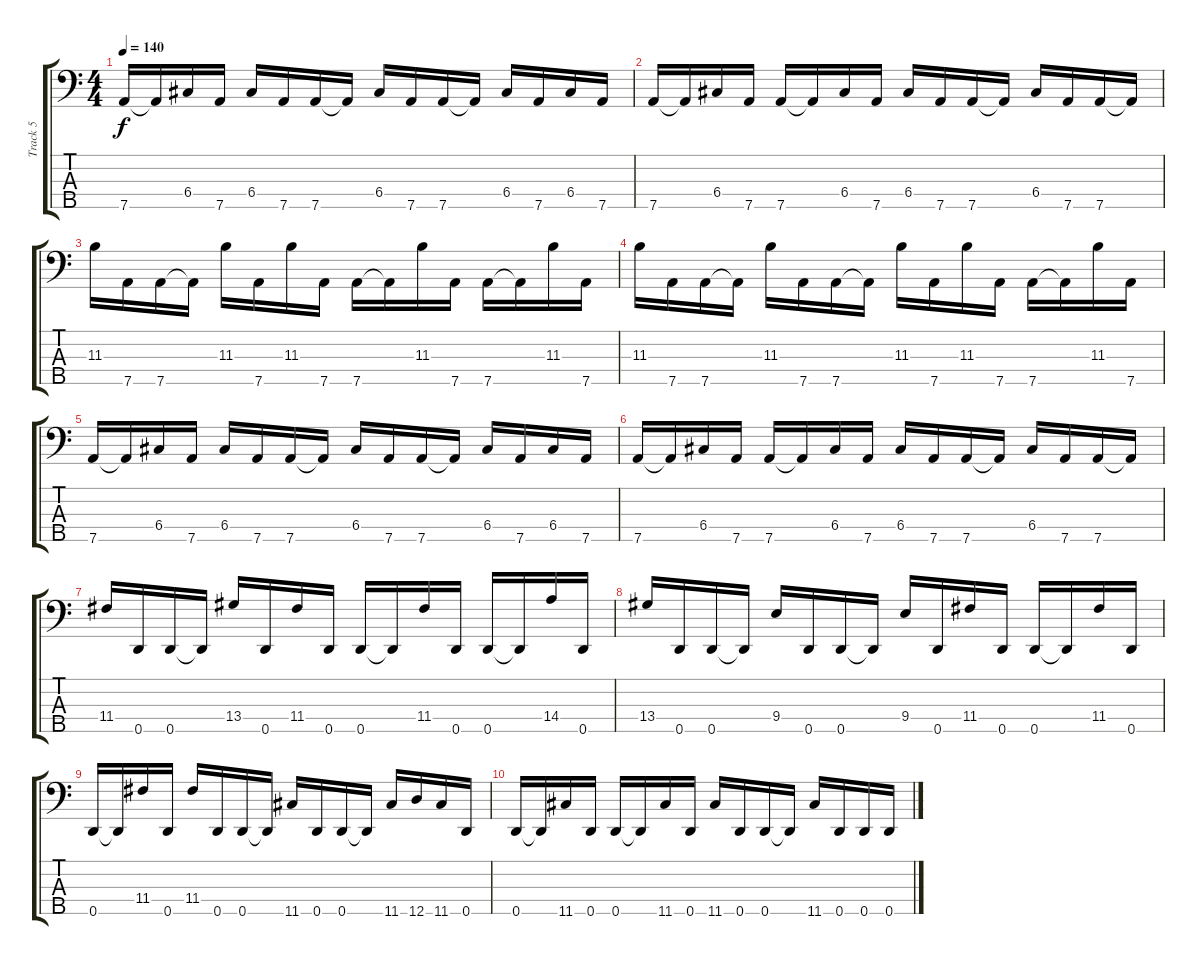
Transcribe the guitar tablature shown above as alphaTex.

\track ("Track 5" "Track 5") {instrument electricbasspick}
\staff {score tabs}
\tuning (Bb2 F2 C2 G1 D1) {hide}
\ts (4 4)
\tempo 140
\clef f4
\ks c
7.5.16{dy f} 7.5{t}.16 6.4.16 7.5.16 6.4.16 7.5.16 7.5.16 7.5{t}.16 6.4.16 7.5.16 7.5.16 7.5{t}.16 6.4.16 7.5.16 6.4.16 7.5.16 |
7.5.16 7.5{t}.16 6.4.16 7.5.16 7.5.16 7.5{t}.16 6.4.16 7.5.16 6.4.16 7.5.16 7.5.16 7.5{t}.16 6.4.16 7.5.16 7.5.16 7.5{t}.16 |
11.3.16 7.5.16 7.5.16 7.5{t}.16 11.3.16 7.5.16 11.3.16 7.5.16 7.5.16 7.5{t}.16 11.3.16 7.5.16 7.5.16 7.5{t}.16 11.3.16 7.5.16 |
11.3.16 7.5.16 7.5.16 7.5{t}.16 11.3.16 7.5.16 7.5.16 7.5{t}.16 11.3.16 7.5.16 11.3.16 7.5.16 7.5.16 7.5{t}.16 11.3.16 7.5.16 |
7.5.16 7.5{t}.16 6.4.16 7.5.16 6.4.16 7.5.16 7.5.16 7.5{t}.16 6.4.16 7.5.16 7.5.16 7.5{t}.16 6.4.16 7.5.16 6.4.16 7.5.16 |
7.5.16 7.5{t}.16 6.4.16 7.5.16 7.5.16 7.5{t}.16 6.4.16 7.5.16 6.4.16 7.5.16 7.5.16 7.5{t}.16 6.4.16 7.5.16 7.5.16 7.5{t}.16 |
11.4.16 0.5.16 0.5.16 0.5{t}.16 13.4.16 0.5.16 11.4.16 0.5.16 0.5.16 0.5{t}.16 11.4.16 0.5.16 0.5.16 0.5{t}.16 14.4.16 0.5.16 |
13.4.16 0.5.16 0.5.16 0.5{t}.16 9.4.16 0.5.16 0.5.16 0.5{t}.16 9.4.16 0.5.16 11.4.16 0.5.16 0.5.16 0.5{t}.16 11.4.16 0.5.16 |
0.5.16 0.5{t}.16 11.4.16 0.5.16 11.4.16 0.5.16 0.5.16 0.5{t}.16 11.5.16 0.5.16 0.5.16 0.5{t}.16 11.5.16 12.5.16 11.5.16 0.5.16 |
0.5.16 0.5{t}.16 11.5.16 0.5.16 0.5.16 0.5{t}.16 11.5.16 0.5.16 11.5.16 0.5.16 0.5.16 0.5{t}.16 11.5.16 0.5.16 0.5.16 0.5.16
